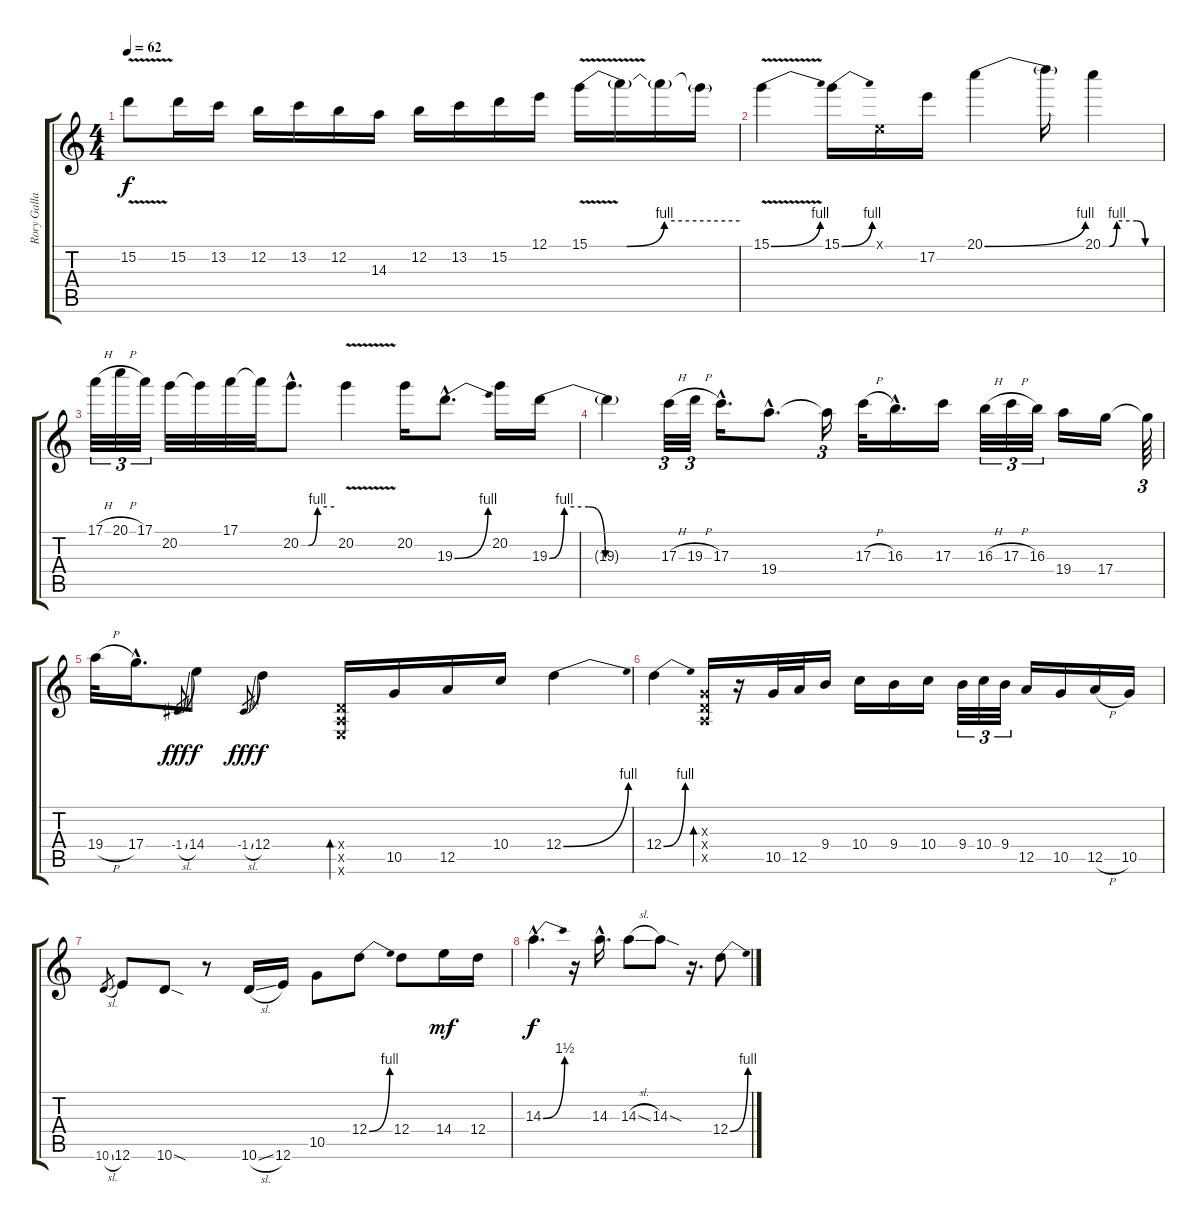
\track ("Rory Gallagher" "Rory Galla") {instrument distortionguitar}
\staff {score tabs}
\tuning (E4 B3 G3 D3 A2 E2) {hide}
\ts (4 4)
\tempo 62
\clef g2
\ks c
15.2{v}.8{dy f} 15.2.16 13.2.16 12.2.16 13.2.16 12.2.16 14.3.16 12.2.16 13.2.16 15.2.16 12.1.16 15.1{be (custom 0 0 15 0 30 4 60 4) v}.16 15.1{t}.16 15.1{t}.16 15.1{t}.16 |
15.1{be (bend 0 0 60 4) v}.4 15.1{be (bend 0 0 60 4)}.16 0.1{x}.16 17.2.16 20.1{be (bend 0 0 60 4)}.4 20.1{t}.16 20.1{be (custom 0 0 7 0 15 4 36 4 45 0 60 0)}.4 |
17.1{h}.32{tu (3 2)} 20.1{h}.32{tu (3 2)} 17.1.32{tu (3 2)} 20.2.32 20.2{t}.32 17.1.32 17.1{t}.32 20.2{be (custom 0 0 14 0 30 4 60 4) hac}.8{d} 20.2{v}.4 20.2.16 19.3{be (bend 0 0 60 4) hac}.8{d} 20.2.16 19.3{be (custom 0 0 8 4 21 4 30 0 45 0 60 0)}.16 |
19.3{t}.4 17.3{h}.32{tu (3 2)} 19.3{h}.32{tu (3 2)} 17.3{hac}.16{d} 19.4{hac}.8{d} 19.4{t}.16{tu (3 2)} 17.3{h}.32 16.3{hac}.16{d} 17.3.16 16.3{h}.32{tu (3 2)} 17.3{h}.32{tu (3 2)} 16.3.32{tu (3 2)} 19.4.16 17.4.16 17.4{t}.64{tu (3 2)} |
19.4{h}.32 17.4{hac}.16{d} -1.4{sl}.8{gr dy fff} 14.4.8{dy f} -1.4{sl}.8{gr dy fff} 12.4.4{dy f} (0.4{x} 0.5{x} 0.6{x}).16{bd 60} 10.5.16 12.5.16 10.4.16 12.4{be (bend 0 0 60 4)}.4 |
12.4{be (bend 0 0 60 4)}.4 (0.3{x} 0.4{x} 0.5{x}).16{bd 60} r.16 10.5.32 12.5.32 9.4.16 10.4.16 9.4.16 10.4.16 9.4.32{tu (3 2)} 10.4.32{tu (3 2)} 9.4.32{tu (3 2)} 12.5.16 10.5.16 12.5{h}.16 10.5.16 |
10.6{sl}.8{gr} 12.6.8 10.6{sod}.8 r.8 10.6{sl}.16 12.6.16 10.5.8 12.4{be (bend 0 0 60 4)}.8 12.4.8 14.4.16{dy mf} 12.4.16 |
14.3{be (bend 0 0 60 6) hac}.4{d dy f} r.16 14.3{hac}.16{d} 14.3{sl}.8 14.3{sod}.8 r.16{d} 12.4{be (bend 0 0 60 4)}.8
